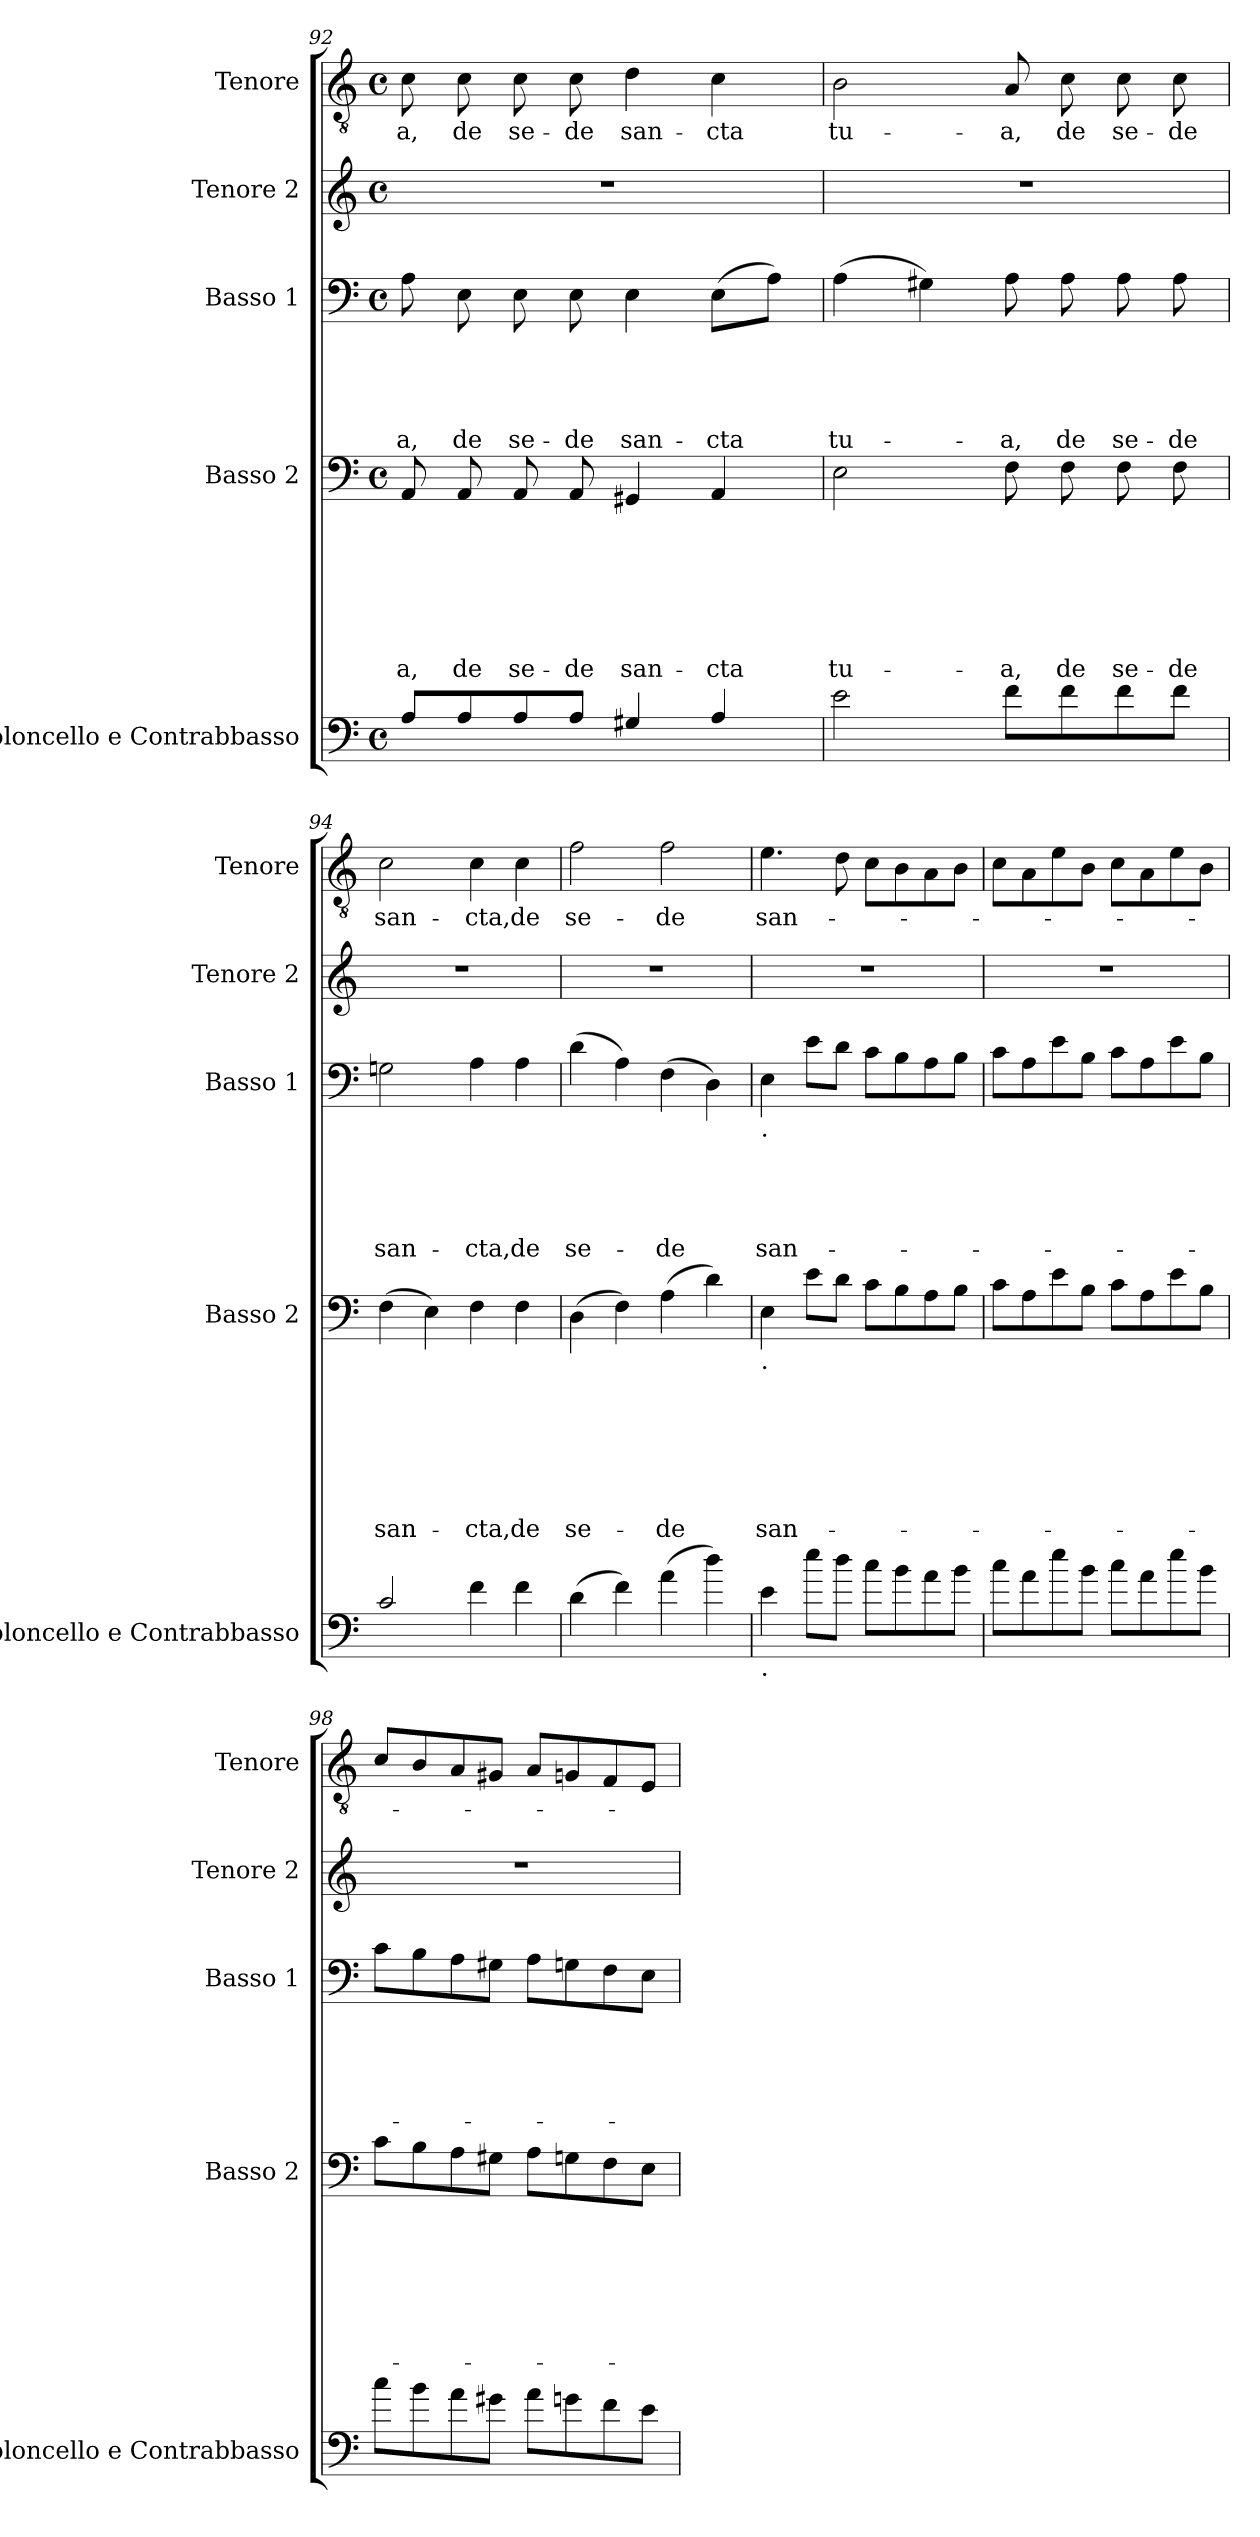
**kern	**kern	**text	**text	**text	**text	**text	**text	**text	**kern	**text	**text	**text	**text	**text	**kern	**kern	**text
*part5	*part4	*part4	*part4	*part4	*part4	*part4	*part4	*part4	*part3	*part3	*part3	*part3	*part3	*part3	*part2	*part1	*part1
*staff5	*staff4	*staff4	*staff4	*staff4	*staff4	*staff4	*staff4	*staff4	*staff3	*staff3	*staff3	*staff3	*staff3	*staff3	*staff2	*staff1	*staff1
*I"Violoncello e Contrabbasso	*I"Basso 2	*	*	*	*	*	*	*	*I"Basso 1	*	*	*	*	*	*I"Tenore 2	*I"Tenore	*
*I'Violoncello e Contrabbasso	*I'Basso 2	*	*	*	*	*	*	*	*I'Basso 1	*	*	*	*	*	*I'Tenore 2	*I'Tenore	*
*clefF4	*clefF4	*	*	*	*	*	*	*	*clefF4	*	*	*	*	*	*clefG2	*clefGv2	*
*ITrd7c12	*	*	*	*	*	*	*	*	*	*	*	*	*	*	*	*	*
*k[]	*k[]	*	*	*	*	*	*	*	*k[]	*	*	*	*	*	*k[]	*k[]	*
*C:	*C:	*	*	*	*	*	*	*	*C:	*	*	*	*	*	*C:	*C:	*
*M4/4	*M4/4	*	*	*	*	*	*	*	*M4/4	*	*	*	*	*	*M4/4	*M4/4	*
*met(c)	*met(c)	*	*	*	*	*	*	*	*met(c)	*	*	*	*	*	*met(c)	*met(c)	*
=92	=92	=92	=92	=92	=92	=92	=92	=92	=92	=92	=92	=92	=92	=92	=92	=92	=92
!	!	!	!	!	!	!	!	!LO:LY:b	!	!	!	!	!	!LO:LY:b	!	!	!LO:LY:b
8AA/L	8AA/	.	.	.	.	.	.	-a,	8A\	.	.	.	.	-a,	1r	8c\	-a,
!	!	!	!	!	!	!	!	!LO:LY:b	!	!	!	!	!	!LO:LY:b	!	!	!LO:LY:b
8AA/	8AA/	.	.	.	.	.	.	de	8E\	.	.	.	.	de	.	8c\	de
!	!	!	!	!	!	!	!	!LO:LY:b	!	!	!	!	!	!LO:LY:b	!	!	!LO:LY:b
8AA/	8AA/	.	.	.	.	.	.	se-	8E\	.	.	.	.	se-	.	8c\	se-
!	!	!	!	!	!	!	!	!LO:LY:b	!	!	!	!	!	!LO:LY:b	!	!	!LO:LY:b
8AA/J	8AA/	.	.	.	.	.	.	-de	8E\	.	.	.	.	-de	.	8c\	-de
!	!	!	!	!	!	!	!	!LO:LY:b	!	!	!	!	!	!LO:LY:b	!	!	!LO:LY:b
4GG#X/	4GG#X/	.	.	.	.	.	.	san-	4E\	.	.	.	.	san-	.	4d\	san-
!	!	!	!	!	!	!	!	!LO:LY:b	!	!	!	!	!	!LO:LY:b	!	!	!LO:LY:b
4AA/	4AA/	.	.	.	.	.	.	-cta	(>8E\L	.	.	.	.	-cta	.	4c\	-cta
.	.	.	.	.	.	.	.	.	8A\J)	.	.	.	.	.	.	.	.
=93	=93	=93	=93	=93	=93	=93	=93	=93	=93	=93	=93	=93	=93	=93	=93	=93	=93
!	!	!	!	!	!	!	!	!LO:LY:b	!	!	!	!	!	!LO:LY:b	!	!	!LO:LY:b
2E\	2E\	.	.	.	.	.	.	tu-	(>4A\	.	.	.	.	tu-	1r	2B\	tu-
.	.	.	.	.	.	.	.	.	4G#X\)	.	.	.	.	.	.	.	.
!	!	!	!	!	!	!	!	!LO:LY:b	!	!	!	!	!	!LO:LY:b	!	!	!LO:LY:b
8F\L	8F\	.	.	.	.	.	.	-a,	8A\	.	.	.	.	-a,	.	8A/	-a,
!	!	!	!	!	!	!	!	!LO:LY:b	!	!	!	!	!	!LO:LY:b	!	!	!LO:LY:b
8F\	8F\	.	.	.	.	.	.	de	8A\	.	.	.	.	de	.	8c\	de
!	!	!	!	!	!	!	!	!LO:LY:b	!	!	!	!	!	!LO:LY:b	!	!	!LO:LY:b
8F\	8F\	.	.	.	.	.	.	se-	8A\	.	.	.	.	se-	.	8c\	se-
!	!	!	!	!	!	!	!	!LO:LY:b	!	!	!	!	!	!LO:LY:b	!	!	!LO:LY:b
8F\J	8F\	.	.	.	.	.	.	-de	8A\	.	.	.	.	-de	.	8c\	-de
=94	=94	=94	=94	=94	=94	=94	=94	=94	=94	=94	=94	=94	=94	=94	=94	=94	=94
!	!	!	!	!	!	!	!	!LO:LY:b	!	!	!	!	!	!LO:LY:b	!	!	!LO:LY:b
2C/	(>4F\	.	.	.	.	.	.	san-	2Gn\	.	.	.	.	san-	1r	2c\	san-
.	4E\)	.	.	.	.	.	.	.	.	.	.	.	.	.	.	.	.
!	!	!	!	!	!	!	!	!LO:LY:b	!	!	!	!	!	!LO:LY:b	!	!	!LO:LY:b
4F\	4F\	.	.	.	.	.	.	-cta,	4A\	.	.	.	.	-cta,	.	4c\	-cta,
!	!	!	!	!	!	!	!	!LO:LY:b	!	!	!	!	!	!LO:LY:b	!	!	!LO:LY:b
4F\	4F\	.	.	.	.	.	.	de	4A\	.	.	.	.	de	.	4c\	de
=95	=95	=95	=95	=95	=95	=95	=95	=95	=95	=95	=95	=95	=95	=95	=95	=95	=95
!	!	!	!	!	!	!	!	!LO:LY:b	!	!	!	!	!	!LO:LY:b	!	!	!LO:LY:b
(>4D\	(>4D\	.	.	.	.	.	.	se-	(>4d\	.	.	.	.	se-	1r	2f\	se-
4F\)	4F\)	.	.	.	.	.	.	.	4A\)	.	.	.	.	.	.	.	.
!	!	!	!	!	!	!	!	!LO:LY:b	!	!	!	!	!	!LO:LY:b	!	!	!LO:LY:b
(>4A\	(>4A\	.	.	.	.	.	.	-de	(>4F\	.	.	.	.	-de	.	2f\	-de
4d\)	4d\)	.	.	.	.	.	.	.	4D\)	.	.	.	.	.	.	.	.
!!LO:LB:g=z
=96	=96	=96	=96	=96	=96	=96	=96	=96	=96	=96	=96	=96	=96	=96	=96	=96	=96
!	!	!	!	!	!	!	!	!	!LO:TX:b:t=.	!	!	!	!	!	!	!	!
!	!LO:TX:b:t=.	!	!	!	!	!	!	!	!	!	!	!	!	!	!	!	!
!LO:TX:b:t=.	!	!	!	!	!	!	!	!	!	!	!	!	!	!	!	!	!
!	!	!	!	!	!	!	!	!LO:LY:b	!	!	!	!	!	!LO:LY:b	!	!	!LO:LY:b
4E\	4E\	.	.	.	.	.	.	san-	4E\	.	.	.	.	san-	1r	4.e\	san-
8e\L	8e\L	.	.	.	.	.	.	.	8e\L	.	.	.	.	.	.	.	.
8d\J	8d\J	.	.	.	.	.	.	.	8d\J	.	.	.	.	.	.	8d\	.
8c\L	8c\L	.	.	.	.	.	.	.	8c\L	.	.	.	.	.	.	8c\L	.
8B\	8B\	.	.	.	.	.	.	.	8B\	.	.	.	.	.	.	8B\	.
8A\	8A\	.	.	.	.	.	.	.	8A\	.	.	.	.	.	.	8A\	.
8B\J	8B\J	.	.	.	.	.	.	.	8B\J	.	.	.	.	.	.	8B\J	.
=97	=97	=97	=97	=97	=97	=97	=97	=97	=97	=97	=97	=97	=97	=97	=97	=97	=97
8c\L	8c\L	.	.	.	.	.	.	.	8c\L	.	.	.	.	.	1r	8c\L	.
8A\	8A\	.	.	.	.	.	.	.	8A\	.	.	.	.	.	.	8A\	.
8e\	8e\	.	.	.	.	.	.	.	8e\	.	.	.	.	.	.	8e\	.
8B\J	8B\J	.	.	.	.	.	.	.	8B\J	.	.	.	.	.	.	8B\J	.
8c\L	8c\L	.	.	.	.	.	.	.	8c\L	.	.	.	.	.	.	8c\L	.
8A\	8A\	.	.	.	.	.	.	.	8A\	.	.	.	.	.	.	8A\	.
8e\	8e\	.	.	.	.	.	.	.	8e\	.	.	.	.	.	.	8e\	.
8B\J	8B\J	.	.	.	.	.	.	.	8B\J	.	.	.	.	.	.	8B\J	.
=98	=98	=98	=98	=98	=98	=98	=98	=98	=98	=98	=98	=98	=98	=98	=98	=98	=98
8c\L	8c\L	.	.	.	.	.	.	.	8c\L	.	.	.	.	.	1r	8c/L	.
8B\	8B\	.	.	.	.	.	.	.	8B\	.	.	.	.	.	.	8B/	.
8A\	8A\	.	.	.	.	.	.	.	8A\	.	.	.	.	.	.	8A/	.
8G#X\J	8G#X\J	.	.	.	.	.	.	.	8G#X\J	.	.	.	.	.	.	8G#X/J	.
8A\L	8A\L	.	.	.	.	.	.	.	8A\L	.	.	.	.	.	.	8A/L	.
8Gn\	8Gn\	.	.	.	.	.	.	.	8Gn\	.	.	.	.	.	.	8Gn/	.
8F\	8F\	.	.	.	.	.	.	.	8F\	.	.	.	.	.	.	8F/	.
8E\J	8E\J	.	.	.	.	.	.	.	8E\J	.	.	.	.	.	.	8E/J	.
=	=	=	=	=	=	=	=	=	=	=	=	=	=	=	=	=	=
*-	*-	*-	*-	*-	*-	*-	*-	*-	*-	*-	*-	*-	*-	*-	*-	*-	*-
